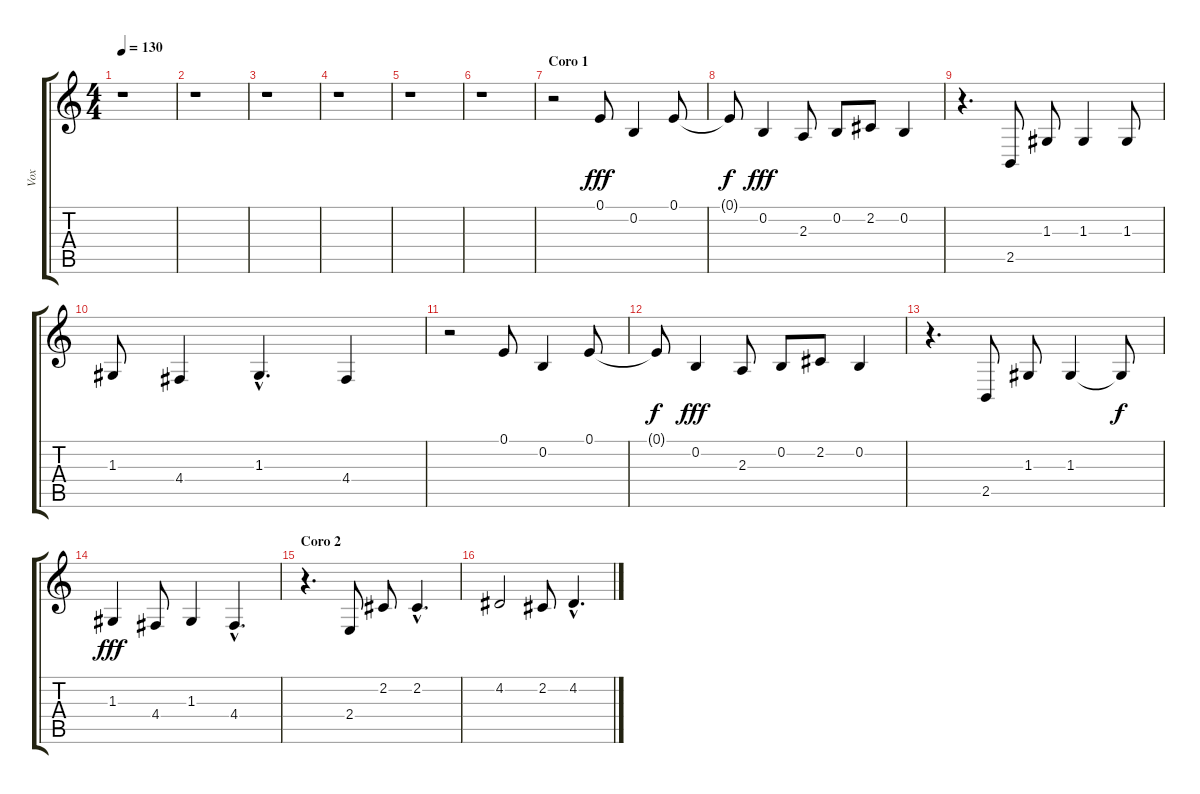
\track ("Vox" "Vox") {instrument harmonica}
\staff {score tabs}
\tuning (E4 B3 G3 D3 A2 E2) {hide}
\ts (4 4)
\tempo 130
\clef g2
\ks c
r.1{dy fff} |
r.1 |
r.1 |
r.1 |
r.1 |
r.1 |
\section ("" "Coro 1")
r.2{volume 16} 0.1.8 0.2.4 0.1.8 |
0.1{t}.8{dy f} 0.2.4{dy fff} 2.3.8 0.2.8 2.2.8 0.2.4 |
r.4{d} 2.5.8 1.3.8 1.3.4 1.3.8 |
1.3.8 4.4.4 1.3{hac}.4{d} 4.4.4 |
r.2 0.1.8 0.2.4 0.1.8 |
0.1{t}.8{dy f} 0.2.4{dy fff} 2.3.8 0.2.8 2.2.8 0.2.4 |
r.4{d} 2.5.8 1.3.8 1.3.4 1.3{t}.8{dy f} |
1.3.4{dy fff} 4.4.8 1.3.4 4.4{hac}.4{d} |
\section ("" "Coro 2")
r.4{d volume 16} 2.4.8 2.2.8 2.2{hac}.4{d} |
4.2.2 2.2.8 4.2{hac}.4{d}
